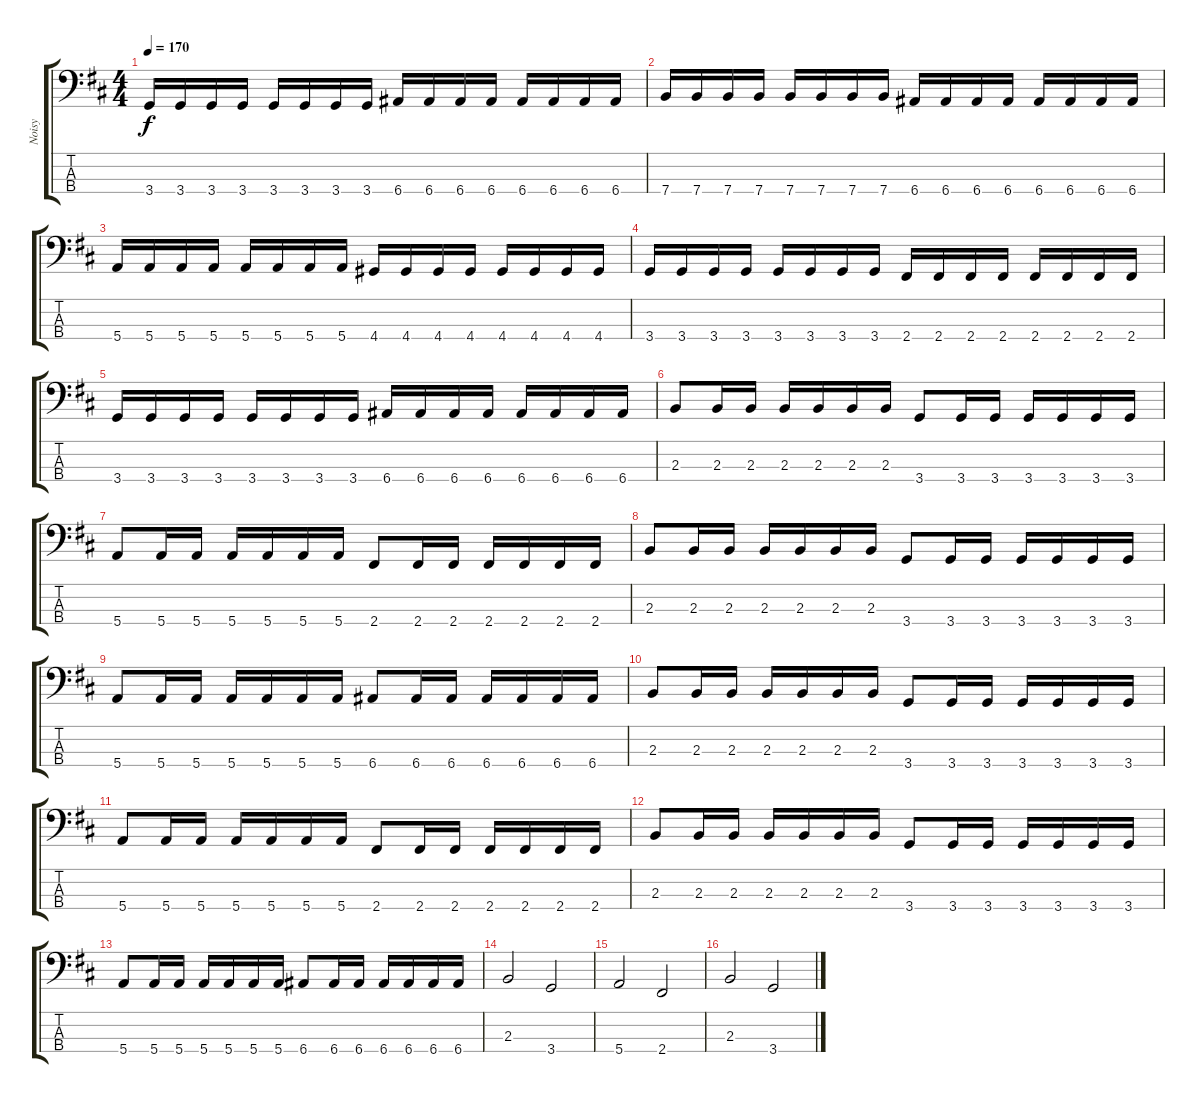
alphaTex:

\track ("Noisy" "Noisy") {instrument electricbassfinger}
\staff {score tabs}
\tuning (G2 D2 A1 E1) {hide}
\ts (4 4)
\tempo 170
\clef f4
\ks d
3.4.16{dy f} 3.4.16 3.4.16 3.4.16 3.4.16 3.4.16 3.4.16 3.4.16 6.4.16 6.4.16 6.4.16 6.4.16 6.4.16 6.4.16 6.4.16 6.4.16 |
7.4.16 7.4.16 7.4.16 7.4.16 7.4.16 7.4.16 7.4.16 7.4.16 6.4.16 6.4.16 6.4.16 6.4.16 6.4.16 6.4.16 6.4.16 6.4.16 |
5.4.16 5.4.16 5.4.16 5.4.16 5.4.16 5.4.16 5.4.16 5.4.16 4.4.16 4.4.16 4.4.16 4.4.16 4.4.16 4.4.16 4.4.16 4.4.16 |
3.4.16 3.4.16 3.4.16 3.4.16 3.4.16 3.4.16 3.4.16 3.4.16 2.4.16 2.4.16 2.4.16 2.4.16 2.4.16 2.4.16 2.4.16 2.4.16 |
3.4.16 3.4.16 3.4.16 3.4.16 3.4.16 3.4.16 3.4.16 3.4.16 6.4.16 6.4.16 6.4.16 6.4.16 6.4.16 6.4.16 6.4.16 6.4.16 |
2.3.8 2.3.16 2.3.16 2.3.16 2.3.16 2.3.16 2.3.16 3.4.8 3.4.16 3.4.16 3.4.16 3.4.16 3.4.16 3.4.16 |
5.4.8 5.4.16 5.4.16 5.4.16 5.4.16 5.4.16 5.4.16 2.4.8 2.4.16 2.4.16 2.4.16 2.4.16 2.4.16 2.4.16 |
2.3.8 2.3.16 2.3.16 2.3.16 2.3.16 2.3.16 2.3.16 3.4.8 3.4.16 3.4.16 3.4.16 3.4.16 3.4.16 3.4.16 |
5.4.8 5.4.16 5.4.16 5.4.16 5.4.16 5.4.16 5.4.16 6.4.8 6.4.16 6.4.16 6.4.16 6.4.16 6.4.16 6.4.16 |
2.3.8 2.3.16 2.3.16 2.3.16 2.3.16 2.3.16 2.3.16 3.4.8 3.4.16 3.4.16 3.4.16 3.4.16 3.4.16 3.4.16 |
5.4.8 5.4.16 5.4.16 5.4.16 5.4.16 5.4.16 5.4.16 2.4.8 2.4.16 2.4.16 2.4.16 2.4.16 2.4.16 2.4.16 |
2.3.8 2.3.16 2.3.16 2.3.16 2.3.16 2.3.16 2.3.16 3.4.8 3.4.16 3.4.16 3.4.16 3.4.16 3.4.16 3.4.16 |
5.4.8 5.4.16 5.4.16 5.4.16 5.4.16 5.4.16 5.4.16 6.4.8 6.4.16 6.4.16 6.4.16 6.4.16 6.4.16 6.4.16 |
2.3.2 3.4.2 |
5.4.2 2.4.2 |
2.3.2 3.4.2
